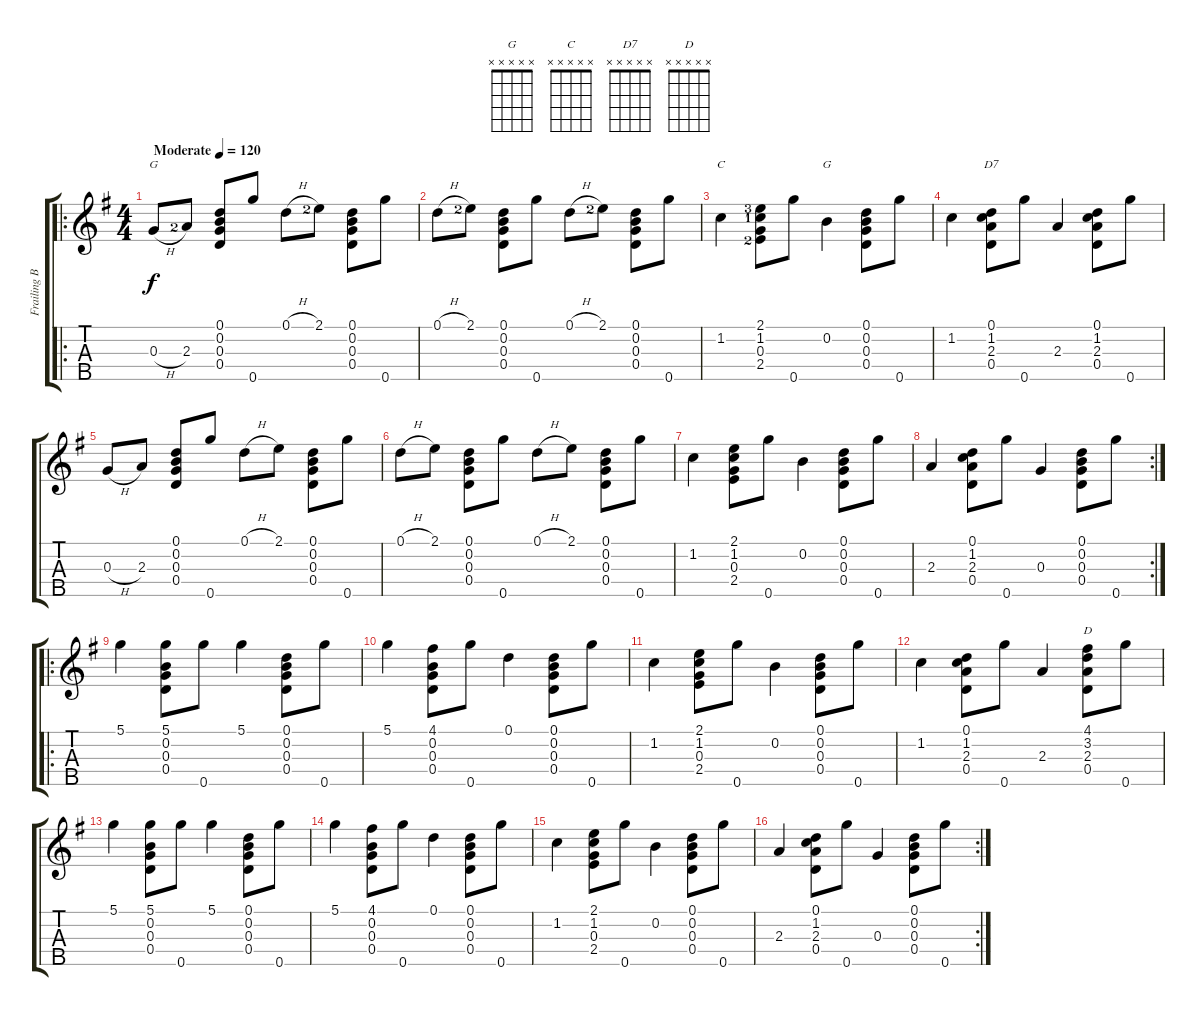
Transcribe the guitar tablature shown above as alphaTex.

\track ("Frailing Banjo" "Frailing B") {instrument banjo}
\staff {score tabs}
\tuning (D4 B3 G3 D3 G4) {hide}
\displaytranspose 12
\chord ("G" 0 0 0 0 0)
\chord ("C" x x x x x)
\chord ("G" x x x x x)
\chord ("D7" x x x x x)
\chord ("D" x x x x x)
\ro
\ts (4 4)
\tempo (120 "Moderate")
\clef g2
\ks g
0.3{h}.8{ch "G" dy f instrument banjo beam Up} 2.3{lf 3}.8{beam Up} (0.1 0.2 0.3 0.4).8{beam Up} 0.5.8{beam Up} 0.1{h}.8 2.1{lf 3}.8 (0.1 0.2 0.3 0.4).8 0.5.8 |
0.1{h}.8 2.1{lf 3}.8 (0.1 0.2 0.3 0.4).8 0.5.8 0.1{h}.8 2.1{lf 3}.8 (0.1 0.2 0.3 0.4).8 0.5.8 |
1.2.4{ch "C"} (2.1{lf 4} 1.2{lf 2} 0.3 2.4{lf 3}).8 0.5.8 0.2.4{ch "G"} (0.1 0.2 0.3 0.4).8 0.5.8 |
1.2.4 (0.1 1.2 2.3 0.4).8{ch "D7"} 0.5.8 2.3.4 (0.1 1.2 2.3 0.4).8 0.5.8 |
0.3{h}.8{beam Up} 2.3.8{beam Up} (0.1 0.2 0.3 0.4).8{beam Up} 0.5.8{beam Up} 0.1{h}.8 2.1.8 (0.1 0.2 0.3 0.4).8 0.5.8 |
0.1{h}.8 2.1.8 (0.1 0.2 0.3 0.4).8 0.5.8 0.1{h}.8 2.1.8 (0.1 0.2 0.3 0.4).8 0.5.8 |
1.2.4 (2.1 1.2 0.3 2.4).8 0.5.8 0.2.4 (0.1 0.2 0.3 0.4).8 0.5.8 |
\rc 2
2.3.4 (0.1 1.2 2.3 0.4).8 0.5.8 0.3.4 (0.1 0.2 0.3 0.4).8 0.5.8 |
\ro
5.1.4 (5.1 0.2 0.3 0.4).8 0.5.8 5.1.4 (0.1 0.2 0.3 0.4).8 0.5.8 |
5.1.4 (4.1 0.2 0.3 0.4).8 0.5.8 0.1.4 (0.1 0.2 0.3 0.4).8 0.5.8 |
1.2.4 (2.1 1.2 0.3 2.4).8 0.5.8 0.2.4 (0.1 0.2 0.3 0.4).8 0.5.8 |
1.2.4 (0.1 1.2 2.3 0.4).8 0.5.8 2.3.4 (4.1 3.2 2.3 0.4).8{ch "D"} 0.5.8 |
5.1.4 (5.1 0.2 0.3 0.4).8 0.5.8 5.1.4 (0.1 0.2 0.3 0.4).8 0.5.8 |
5.1.4 (4.1 0.2 0.3 0.4).8 0.5.8 0.1.4 (0.1 0.2 0.3 0.4).8 0.5.8 |
1.2.4 (2.1 1.2 0.3 2.4).8 0.5.8 0.2.4 (0.1 0.2 0.3 0.4).8 0.5.8 |
\rc 2
2.3.4 (0.1 1.2 2.3 0.4).8 0.5.8 0.3.4 (0.1 0.2 0.3 0.4).8 0.5.8
